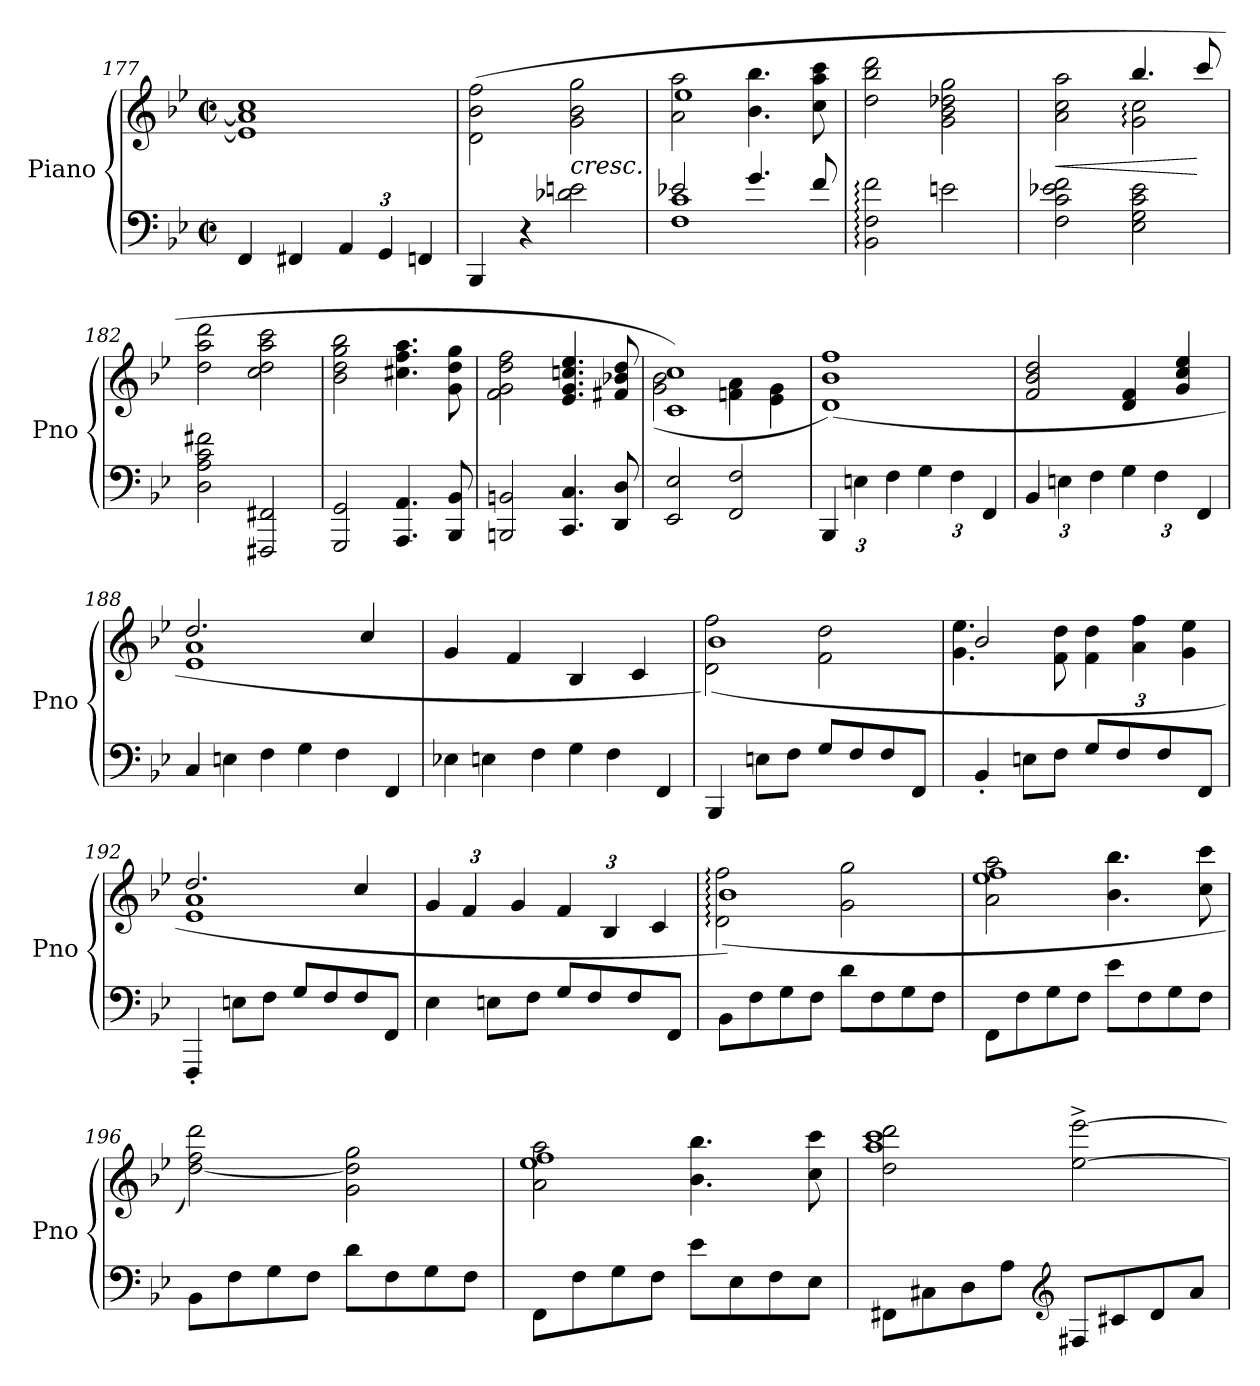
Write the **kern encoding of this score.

**kern	**kern	**dynam
*part1	*part1	*part1
*staff2	*staff1	*staff1/2
*I"Piano	*	*
*I'Pno	*	*
*clefF4	*clefG2	*
*k[b-e-]	*k[b-e-]	*
*M4/4	*M4/4	*
*met(c|)	*met(c|)	*
=177	=177	=177
4FF/	1e-] 1a] 1cc	.
4FF#X/	.	.
*Xbrackettup	*	*
6AA/	.	.
6GG/	.	.
6FFn/	.	.
=178	=178	=178
4BBB-/	(2d\ 2b-\ 2ff\	.
4r	.	.
!	!	!LO:HP:b
2d-X\ 2en\	2g\ 2b-\ 2gg\	<
=179	=179	=179
*^	*^	*
2e-X/	1F 1c	2a\ 2aa\	1ee-	.
4.g/	.	4.b-\ 4.bb-\	.	.
8f/	.	8cc\ 8aa\ 8ccc\	.	.
*v	*v	*	*	*
*	*v	*v	*
=180	=180	=180
2BB-\: 2F\: 2f\:	2dd\ 2bb-\ 2ddd\	.
2en\	2g\ 2b-\ 2dd-X\ 2gg\	.
=181	=181	=181
!	!	!LO:HP:b
*	*^	*
2F\ 2c\ 2e-X\ 2f\	2a\ 2cc\ 2aa\	2ryy	<
2E-\ 2G\ 2c\ 2e-\	4.bb-/	2g\: 2cc\:	.
.	8ccc/	.	[
*	*v	*v	*
=182	=182	=182
2D\ 2A\ 2c\ 2f#X\	2dd\ 2aa\ 2ddd\	.
2FFF#X/ 2FF#X/	2cc\ 2dd\ 2aa\ 2ccc\	.
!!LO:LB:g=z
=183	=183	=183
2GGG/ 2GG/	2b-\ 2dd\ 2gg\ 2bb-\	.
4.AAA/ 4.AA/	4.cc#X\ 4.ff\ 4.aa\	.
8BBB-/ 8BB-/	8g\ 8dd\ 8gg\	.
=184	=184	=184
2BBBn/ 2BBn/	2f\ 2g\ 2dd\ 2ff\	.
4.CC/ 4.C/	4.e-/ 4.g/ 4.ccn/ 4.ee-/	.
8DD/ 8D/	8f#X/ 8b-X/ 8dd/	[
=185	=185	=185
*	*^	*
2EE-/ 2E-/	1c 1cc)	(2g\ 2b-\	.
2FF/ 2F/	.	4fn\ 4a\	.
.	.	4e-\ 4g\	.
*	*v	*v	*
=186	=186	=186
6BBB-/	(1d 1b- 1ff)	.
!	!	!LO:DY:b=2
6En\	.	other-dynamics
6F\	.	.
6G\	.	.
6F\	.	.
6FF/	.	.
=187	=187	=187
6BB-/	2f/ 2b-/ 2dd/	.
6En\	.	.
6F\	.	.
6G\	4d/ 4f/	.
6F\	.	.
.	4g/ 4cc/ 4ee-/	.
6FF/	.	.
=188	=188	=188
*Xtuplet	*	*
*	*^	*
6C/	2.dd/	1e- 1a	.
6En\	.	.	.
6F\	.	.	.
6G\	.	.	.
6F\	.	.	.
.	4cc/	.	.
6FF/	.	.	.
*	*v	*v	*
=189	=189	=189
6E-X\	4g/	.
6En\	.	.
.	4f/	.
6F\	.	.
6G\	4B-/	.
6F\	.	.
.	4c/	.
6FF/	.	.
!!LO:LB:g=z
=190	=190	=190
*	*^	*
4BBB-/	1b-	(>2d\ 2ff\)	.
8En\L	.	.	.
8F\J	.	.	.
8G/L	.	2f\ 2dd\	.
8F/	.	.	.
8F/	.	.	.
8FF/J	.	.	.
=191	=191	=191	=191
4BB-'/	2b-/	4.g\ 4.ee-\	.
8En\L	.	.	.
8F\J	.	8f\ 8dd\	.
*	*Xbrackettup	*	*
8G/L	6f\ 6dd\	2ryy	.
8F/	.	.	.
.	6a\ 6ff\	.	.
8F/	.	.	.
.	6g\ 6ee-\	.	.
8FF/J	.	.	.
=192	=192	=192	=192
4FFF'/	2.dd/	1e- 1a	.
8En\L	.	.	.
8F\J	.	.	.
8G/L	.	.	.
8F/	.	.	.
8F/	4cc/	.	.
8FF/J	.	.	.
*	*v	*v	*
=193	=193	=193
4E-\	6g/	.
.	6f/	.
8En\L	.	.
.	6g/	.
8F\J	.	.
8G/L	6f/	.
8F/	.	.
.	6B-/	.
8F/	.	.
.	6c/	.
8FF/J	.	.
=194	=194	=194
*	*^	*
!	!	!	!LO:DY:b
8BB-\L	1b-)	(>2d\: 2ff\:	other-dynamics
8F\	.	.	.
8G\	.	.	.
8F\J	.	.	.
8d\L	.	2g\ 2gg\	.
8F\	.	.	.
8G\	.	.	.
8F\J	.	.	.
=195	=195	=195	=195
8FF\L	2a\ 2aa\	1ee- 1ff	.
8F\	.	.	.
8G\	.	.	.
8F\J	.	.	.
8e-\L	4.b-\ 4.bb-\	.	.
8F\	.	.	.
8G\	.	.	.
8F\J	8cc\ 8ccc\	.	.
*	*v	*v	*
!!LO:PB:g=z
=196	=196	=196
8BB-\L	[2dd\ 2ff\ 2ddd\)	.
8F\	.	.
8G\	.	.
8F\J	.	.
8d\L	2g\ 2dd\] 2gg\	.
8F\	.	.
8G\	.	.
8F\J	.	.
=197	=197	=197
*	*^	*
8FF\L	2a\ 2aa\	1ee- 1ff	.
8F\	.	.	.
8G\	.	.	.
8F\J	.	.	.
8e-\L	4.b-\ 4.bb-\	.	.
8E-\	.	.	.
8F\	.	.	.
8E-\J	8cc\ 8ccc\	.	.
=198	=198	=198	=198
8FF#X\L	2dd\ 2ddd\	1aa 1ccc	.
8C#X\	.	.	.
8D\	.	.	.
8A\J	.	.	.
*clefG2	*	*	*
8F#X/L	[2ee-\^ [2eee-\^	.	.
8c#X/	.	.	.
8d/	.	.	.
8a/J	.	.	.
*	*v	*v	*
=	=	=
*-	*-	*-
